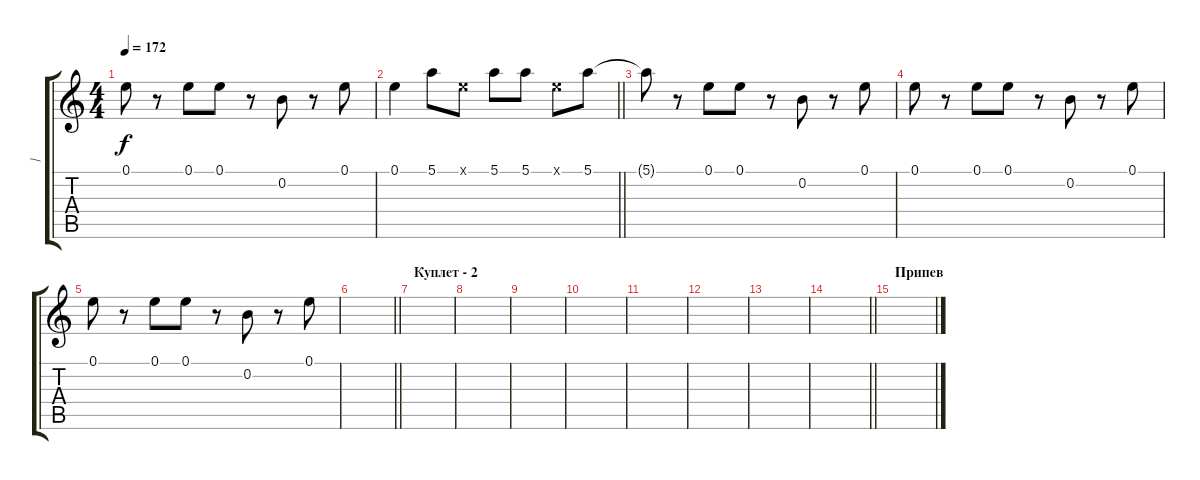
\track ("]" "]") {instrument acousticguitarsteel}
\staff {score tabs}
\tuning (E4 B3 G3 D3 A2 E2) {hide}
\ts (4 4)
\tempo 172
\clef g2
\ks c
0.1.8{dy f} r.8 0.1.8 0.1.8 r.8 0.2.8 r.8 0.1.8 |
\barLineRight lightlight
0.1.4 5.1.8 0.1{x}.8 5.1.8 5.1.8 0.1{x}.8 5.1.8 |
5.1{t}.8 r.8 0.1.8 0.1.8 r.8 0.2.8 r.8 0.1.8 |
0.1.8 r.8 0.1.8 0.1.8 r.8 0.2.8 r.8 0.1.8 |
0.1.8 r.8 0.1.8 0.1.8 r.8 0.2.8 r.8 0.1.8 |
\barLineRight lightlight
|
\section ("" "Куплет - 2")
|
|
|
|
|
|
|
\barLineRight lightlight
|
\section ("" "Припев")
